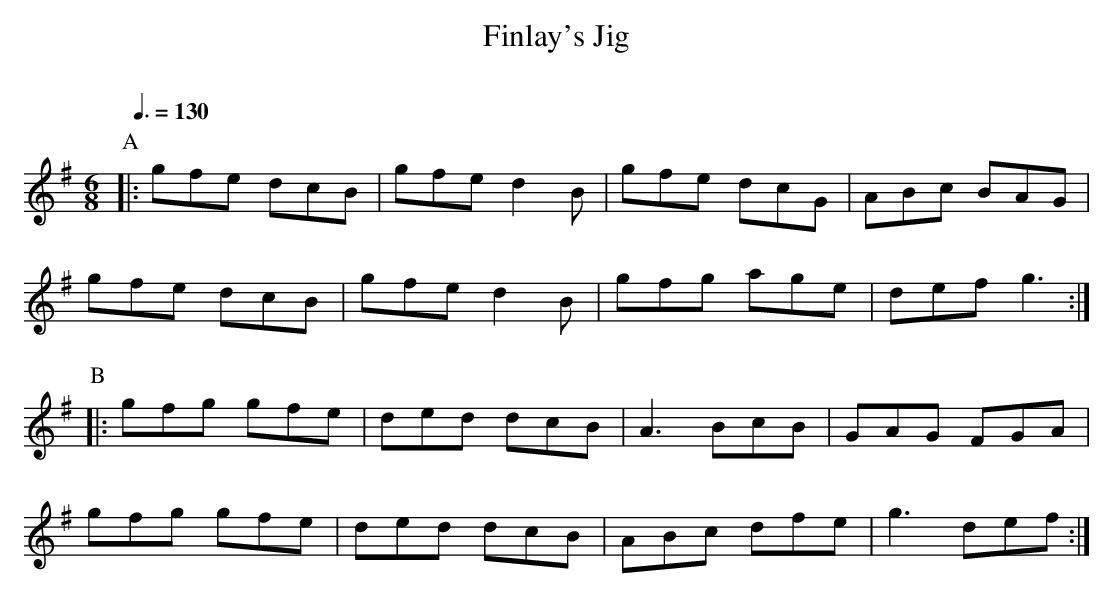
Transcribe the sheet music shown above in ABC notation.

X:1
T:Finlay's Jig
C:
M:6/8
L:1/8
Q:3/8=130
K:G
P:A
|:gfe dcB | gfe d2B | gfe dcG | ABc BAG |
gfe dcB | gfe d2B | gfg age | def g3 :|
P:B
|:gfg gfe | ded dcB | A3 BcB | GAG FGA |
gfg gfe | ded dcB | ABc dfe | g3 def :|
